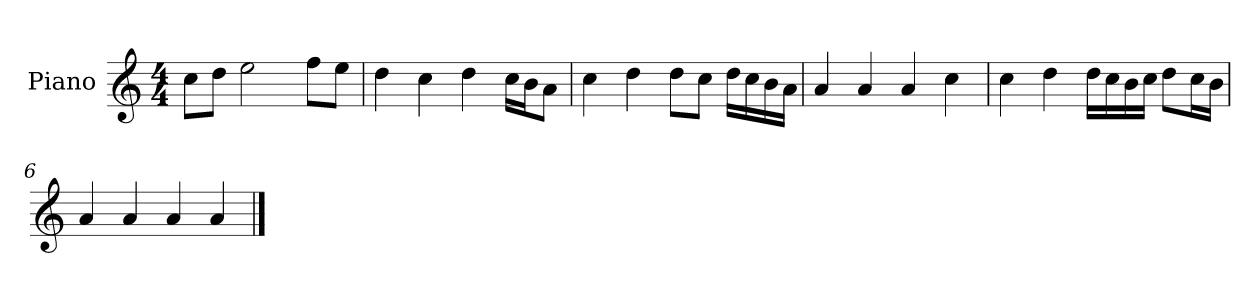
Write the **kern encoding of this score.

**kern
*part1
*staff1
*I"Piano
*I'P-no
*clefG2
*k[]
*M4/4
*MM90
=1
8cc\L
8dd\J
2ee\
8ff\L
8ee\J
=2
4dd\
4cc\
4dd\
16cc\LL
16b\J
8a\J
=3
4cc\
4dd\
8dd\L
8cc\J
16dd\LL
16cc\
16b\
16a\JJ
=4
4a/
4a/
4a/
4cc\
=5
4cc\
4dd\
16dd\LL
16cc\
16b\
16cc\JJ
8dd\L
16cc\L
16b\JJ
=6
4a/
4a/
4a/
4a/
==
*-
